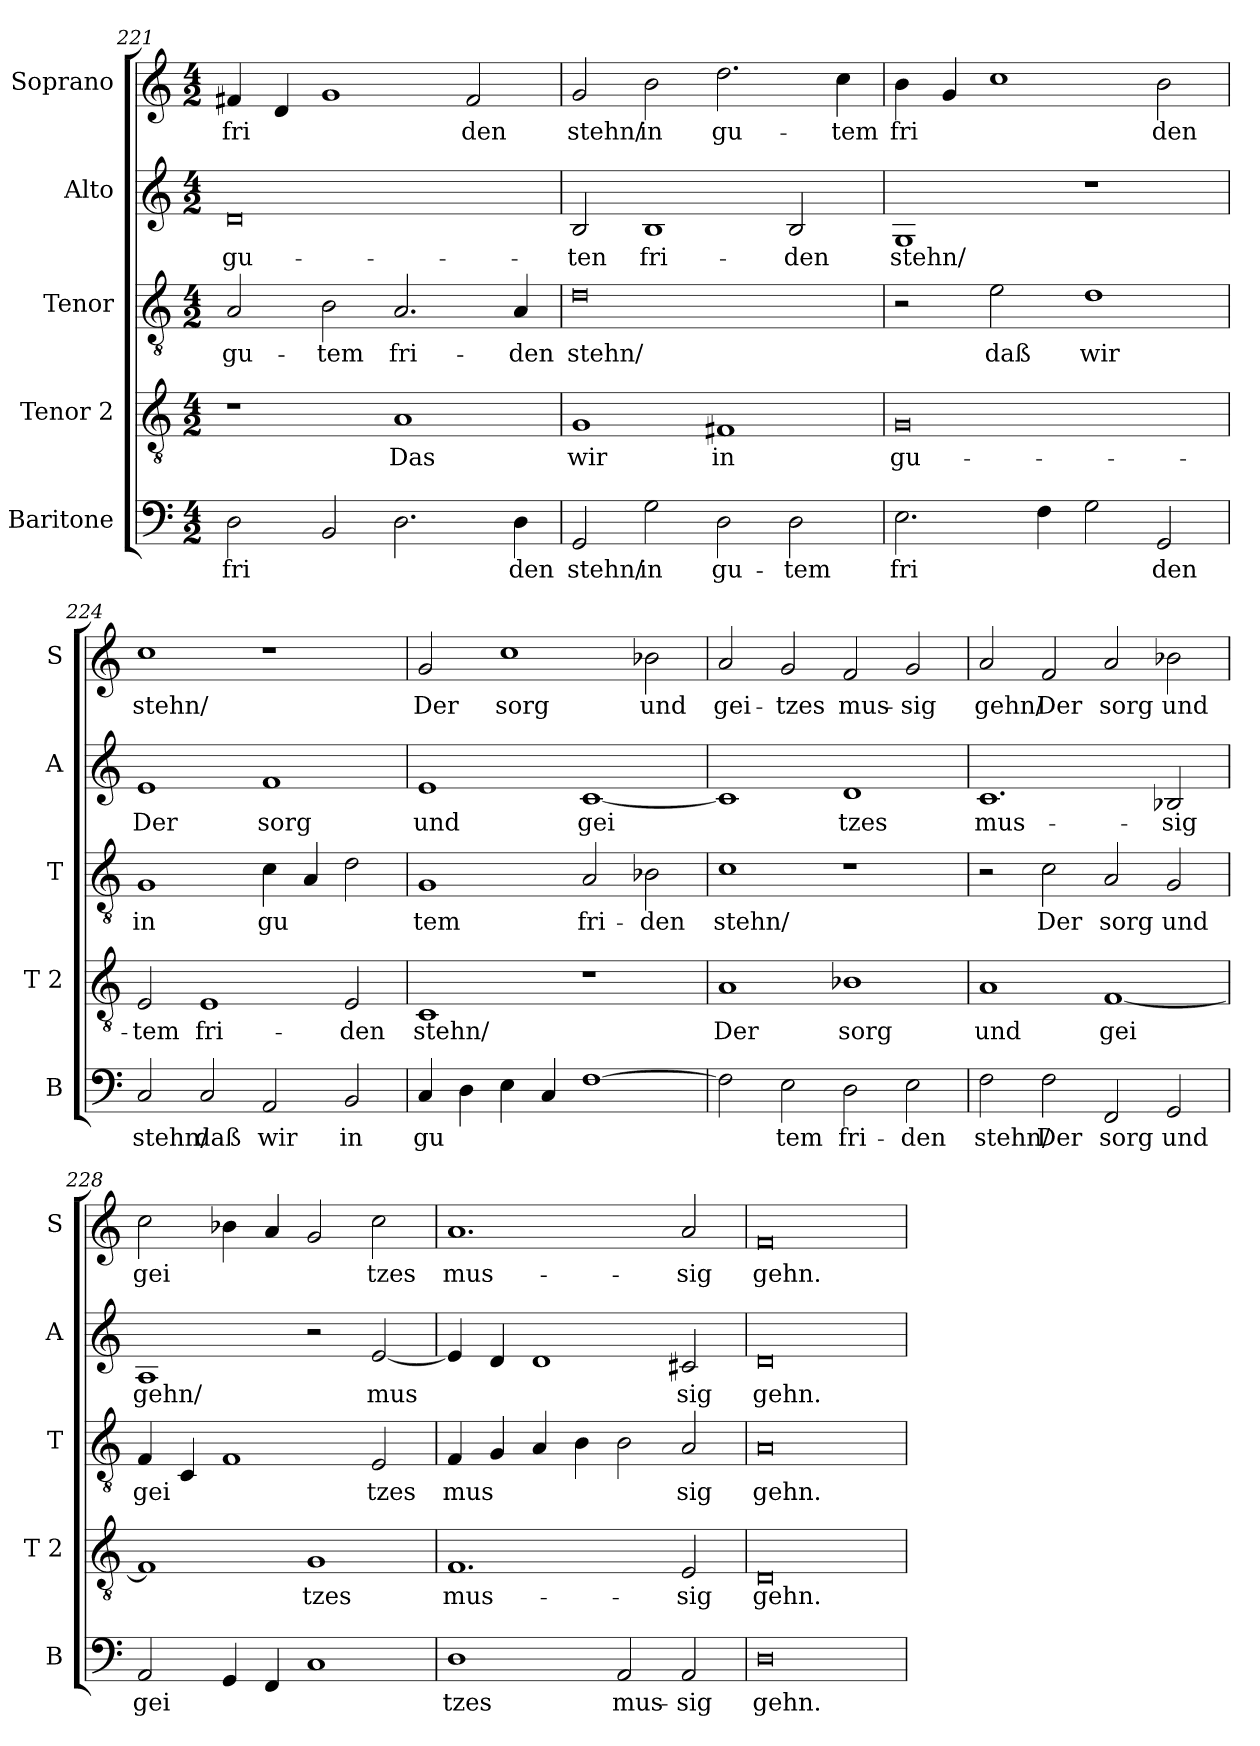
**kern	**text	**kern	**text	**kern	**text	**kern	**text	**kern	**text
*part5	*part5	*part4	*part4	*part3	*part3	*part2	*part2	*part1	*part1
*staff5	*staff5	*staff4	*staff4	*staff3	*staff3	*staff2	*staff2	*staff1	*staff1
*I"Baritone	*	*I"Tenor 2	*	*I"Tenor	*	*I"Alto	*	*I"Soprano	*
*I'B	*	*I'T 2	*	*I'T	*	*I'A	*	*I'S	*
!!LO:PB:g=z
*clefF4	*	*clefGv2	*	*clefGv2	*	*clefG2	*	*clefG2	*
*k[]	*	*k[]	*	*k[]	*	*k[]	*	*k[]	*
*C:	*	*C:	*	*C:	*	*C:	*	*C:	*
*M4/2	*	*M4/2	*	*M4/2	*	*M4/2	*	*M4/2	*
=221	=221	=221	=221	=221	=221	=221	=221	=221	=221
!	!LO:LY:b:cj	!	!	!	!LO:LY:b:cj	!	!LO:LY:b:cj	!	!LO:LY:b:cj
2D\	fri-	1r	.	2A/	gu-	0d	gu-	4f#X/	fri-
!	!	!	!	!	!	!	!	!	!LO:LY:b:cj
.	.	.	.	.	.	.	.	4d/	--
!	!LO:LY:b:cj	!	!	!	!LO:LY:b:cj	!	!	!	!LO:LY:b:cj
2BB/	--	.	.	2B\	-tem	.	.	1g	--
!	!LO:LY:b:cj	!	!LO:LY:b:cj	!	!LO:LY:b:cj	!	!	!	!
2.D\	--	1A	Das	2.A/	fri-	.	.	.	.
!	!	!	!	!	!	!	!	!	!LO:LY:b:cj
.	.	.	.	.	.	.	.	2f#/	-den
!	!LO:LY:b:cj	!	!	!	!LO:LY:b:cj	!	!	!	!
4D\	-den	.	.	4A/	-den	.	.	.	.
=222	=222	=222	=222	=222	=222	=222	=222	=222	=222
!	!LO:LY:b:cj	!	!LO:LY:b:cj	!	!LO:LY:b:cj	!	!LO:LY:b:cj	!	!LO:LY:b:cj
2GG/	stehn/	1G	wir	0d	stehn/	2B/	-ten	2g/	stehn/
!	!LO:LY:b:cj	!	!	!	!	!	!LO:LY:b:cj	!	!LO:LY:b:cj
2G\	in	.	.	.	.	1B	fri-	2b\	in
!	!LO:LY:b:cj	!	!LO:LY:b:cj	!	!	!	!	!	!LO:LY:b:cj
2D\	gu-	1F#X	in	.	.	.	.	2.dd\	gu-
!	!LO:LY:b:cj	!	!	!	!	!	!LO:LY:b:cj	!	!
2D\	-tem	.	.	.	.	2B/	-den	.	.
!	!	!	!	!	!	!	!	!	!LO:LY:b:cj
.	.	.	.	.	.	.	.	4cc\	-tem
=223	=223	=223	=223	=223	=223	=223	=223	=223	=223
!	!LO:LY:b:cj	!	!LO:LY:b:cj	!	!	!	!LO:LY:b:cj	!	!LO:LY:b:cj
2.E\	fri-	0G	gu-	2r	.	1G	stehn/	4b\	fri-
!	!	!	!	!	!	!	!	!	!LO:LY:b:cj
.	.	.	.	.	.	.	.	4g/	--
!	!	!	!	!	!LO:LY:b:cj	!	!	!	!LO:LY:b:cj
.	.	.	.	2e\	daß	.	.	1cc	--
!	!LO:LY:b:cj	!	!	!	!	!	!	!	!
4F\	--	.	.	.	.	.	.	.	.
!	!LO:LY:b:cj	!	!	!	!LO:LY:b:cj	!	!	!	!
2G\	--	.	.	1d	wir	1r	.	.	.
!	!LO:LY:b:cj	!	!	!	!	!	!	!	!LO:LY:b:cj
2GG/	-den	.	.	.	.	.	.	2b\	-den
=224	=224	=224	=224	=224	=224	=224	=224	=224	=224
!	!LO:LY:b:cj	!	!LO:LY:b:cj	!	!LO:LY:b:cj	!	!LO:LY:b:cj	!	!LO:LY:b:cj
2C/	stehn/	2E/	-tem	1G	in	1e	Der	1cc	stehn/
!	!LO:LY:b:cj	!	!LO:LY:b:cj	!	!	!	!	!	!
2C/	daß	1E	fri-	.	.	.	.	.	.
!	!LO:LY:b:cj	!	!	!	!LO:LY:b:cj	!	!LO:LY:b:cj	!	!
2AA/	wir	.	.	4c\	gu-	1f	sorg	1r	.
!	!	!	!	!	!LO:LY:b:cj	!	!	!	!
.	.	.	.	4A/	--	.	.	.	.
!	!LO:LY:b:cj	!	!LO:LY:b:cj	!	!LO:LY:b:cj	!	!	!	!
2BB/	in	2E/	-den	2d\	--	.	.	.	.
=225	=225	=225	=225	=225	=225	=225	=225	=225	=225
!	!LO:LY:b:cj	!	!LO:LY:b:cj	!	!LO:LY:b:cj	!	!LO:LY:b:cj	!	!LO:LY:b:cj
4C/	gu-	1C	stehn/	1G	-tem	1e	und	2g/	Der
!	!LO:LY:b:cj	!	!	!	!	!	!	!	!
4D\	--	.	.	.	.	.	.	.	.
!	!LO:LY:b:cj	!	!	!	!	!	!	!	!LO:LY:b:cj
4E\	--	.	.	.	.	.	.	1cc	sorg
!	!LO:LY:b:cj	!	!	!	!	!	!	!	!
4C/	--	.	.	.	.	.	.	.	.
!	!LO:LY:b:cj	!	!	!	!LO:LY:b:cj	!	!LO:LY:b:cj	!	!
[>1F	--	1r	.	2A/	fri-	[<1c	gei-	.	.
!	!	!	!	!	!LO:LY:b:cj	!	!	!	!LO:LY:b:cj
.	.	.	.	2B-X\	-den	.	.	2b-X\	und
=226	=226	=226	=226	=226	=226	=226	=226	=226	=226
!	!LO:LY:b:cj	!	!LO:LY:b:cj	!	!LO:LY:b:cj	!	!LO:LY:b:cj	!	!LO:LY:b:cj
2F\]	--	1A	Der	1c	stehn/	1c]	--	2a/	gei-
!	!LO:LY:b:cj	!	!	!	!	!	!	!	!LO:LY:b:cj
2E\	-tem	.	.	.	.	.	.	2g/	-tzes
!	!LO:LY:b:cj	!	!LO:LY:b:cj	!	!	!	!LO:LY:b:cj	!	!LO:LY:b:cj
2D\	fri-	1B-X	sorg	1r	.	1d	-tzes	2f/	mus-
!	!LO:LY:b:cj	!	!	!	!	!	!	!	!LO:LY:b:cj
2E\	-den	.	.	.	.	.	.	2g>/	-sig
!!LO:LB:g=z
=227	=227	=227	=227	=227	=227	=227	=227	=227	=227
!	!LO:LY:b:cj	!	!LO:LY:b:cj	!	!	!	!LO:LY:b:cj	!	!LO:LY:b:cj
2F\	stehn/	1A	und	2r	.	1.c	mus-	2a/	gehn/
!	!LO:LY:b:cj	!	!	!	!LO:LY:b:cj	!	!	!	!LO:LY:b:cj
2F\	Der	.	.	2c\	Der	.	.	2f/	Der
!	!LO:LY:b:cj	!	!LO:LY:b:cj	!	!LO:LY:b:cj	!	!	!	!LO:LY:b:cj
2FF/	sorg	[<1F	gei-	2A/	sorg	.	.	2a/	sorg
!	!LO:LY:b:cj	!	!	!	!LO:LY:b:cj	!	!LO:LY:b:cj	!	!LO:LY:b:cj
2GG/	und	.	.	2G/	und	2B-X/	-sig	2b-X\	und
=228	=228	=228	=228	=228	=228	=228	=228	=228	=228
!	!LO:LY:b:cj	!	!LO:LY:b:cj	!	!LO:LY:b:cj	!	!LO:LY:b:cj	!	!LO:LY:b:cj
2AA/	gei-	1F]	--	4F/	gei-	1A	gehn/	2cc\	gei-
!	!	!	!	!	!LO:LY:b:cj	!	!	!	!
.	.	.	.	4C/	--	.	.	.	.
!	!LO:LY:b:cj	!	!	!	!LO:LY:b:cj	!	!	!	!LO:LY:b:cj
4GG/	--	.	.	1F	--	.	.	4b-X\	--
!	!LO:LY:b:cj	!	!	!	!	!	!	!	!LO:LY:b:cj
4FF/	--	.	.	.	.	.	.	4a/	--
!	!LO:LY:b:cj	!	!LO:LY:b:cj	!	!	!	!	!	!LO:LY:b:cj
1C	--	1G	-tzes	.	.	2r	.	2g/	--
!	!	!	!	!	!LO:LY:b:cj	!	!LO:LY:b:cj	!	!LO:LY:b:cj
.	.	.	.	2E/	-tzes	[<2e/	mus-	2cc\	-tzes
=229	=229	=229	=229	=229	=229	=229	=229	=229	=229
!	!LO:LY:b:cj	!	!LO:LY:b:cj	!	!LO:LY:b:cj	!	!LO:LY:b:cj	!	!LO:LY:b:cj
1D	-tzes	1.F	mus-	4F/	mus-	4e/]	--	1.a	mus-
!	!	!	!	!	!LO:LY:b:cj	!	!LO:LY:b:cj	!	!
.	.	.	.	4G/	--	4d/	--	.	.
!	!	!	!	!	!LO:LY:b:cj	!	!LO:LY:b:cj	!	!
.	.	.	.	4A/	--	1d	--	.	.
!	!	!	!	!	!LO:LY:b:cj	!	!	!	!
.	.	.	.	4B\	--	.	.	.	.
!	!LO:LY:b:cj	!	!	!	!LO:LY:b:cj	!	!	!	!
2AA/	mus-	.	.	2B\	--	.	.	.	.
!	!LO:LY:b:cj	!	!LO:LY:b:cj	!	!LO:LY:b:cj	!	!LO:LY:b:cj	!	!LO:LY:b:cj
2AA/	-sig	2E/	-sig	2A/	-sig	2c#X/	-sig	2a/	-sig
=230	=230	=230	=230	=230	=230	=230	=230	=230	=230
!	!LO:LY:b:cj	!	!LO:LY:b:cj	!	!LO:LY:b:cj	!	!LO:LY:b:cj	!	!LO:LY:b:cj
0D	gehn.	0D	gehn.	0A	gehn.	0d	gehn.	0f	gehn.
=!	=!	=!	=!	=!	=!	=!	=!	=!	=!
*-	*-	*-	*-	*-	*-	*-	*-	*-	*-
